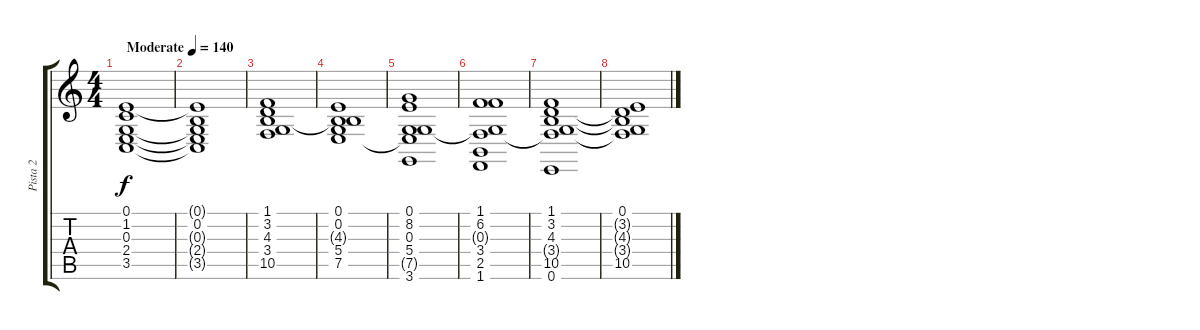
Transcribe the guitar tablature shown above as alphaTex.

\track ("Pista 2" "Pista 2") {instrument stringensemble2}
\staff {score tabs}
\tuning (E4 B3 G3 D3 A2 E2) {hide}
\ts (4 4)
\tempo (140 "Moderate")
\clef g2
\ks c
(0.1 1.2 0.3 2.4 3.5).1{dy f instrument stringensemble2} |
(0.1{t} 0.2 0.3{t} 2.4{t} 3.5{t}).1 |
(1.1 3.2 4.3 3.4 10.5).1 |
(0.1 0.2 4.3{t} 5.4 7.5).1 |
(0.1 8.2 0.3 5.4 7.5{t} 3.6).1 |
(1.1 6.2 0.3{t} 3.4 2.5 1.6).1 |
(1.1 3.2 4.3 3.4{t} 10.5 0.6).1 |
(0.1 3.2{t} 4.3{t} 3.4{t} 10.5).1
